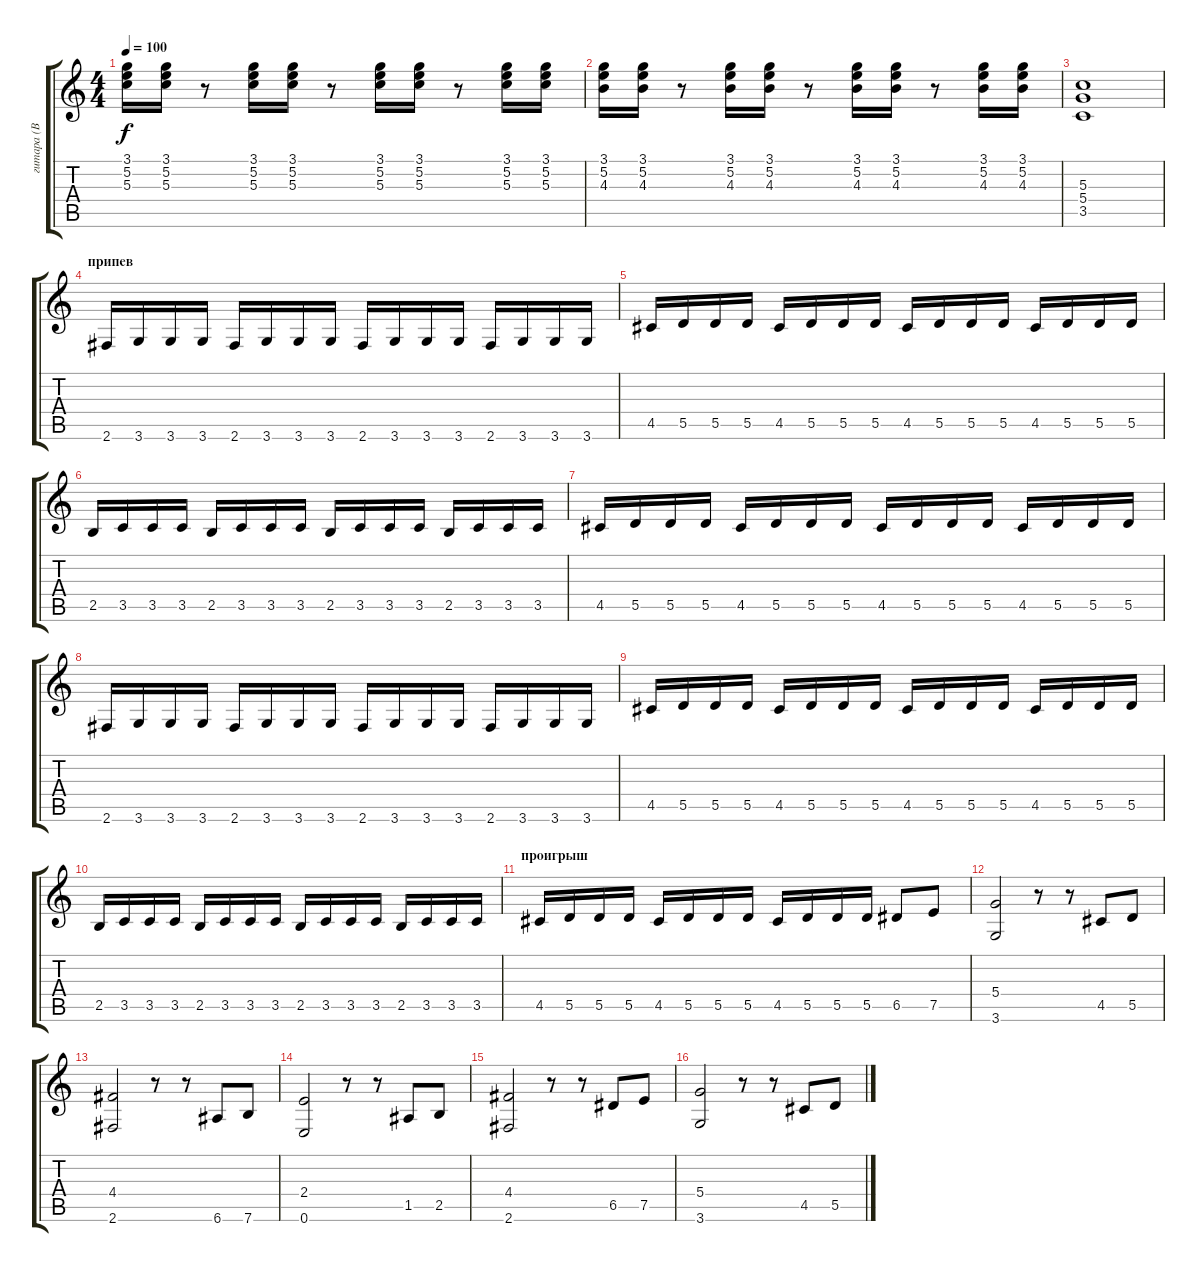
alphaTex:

\track (" гитара (Вадим)" " гитара (В") {instrument distortionguitar}
\staff {score tabs}
\tuning (E4 B3 G3 D3 A2 E2) {hide}
\ts (4 4)
\tempo 100
\clef g2
\ks c
(3.1 5.2 5.3).16{dy f} (3.1 5.2 5.3).16 r.8 (3.1 5.2 5.3).16 (3.1 5.2 5.3).16 r.8 (3.1 5.2 5.3).16 (3.1 5.2 5.3).16 r.8 (3.1 5.2 5.3).16 (3.1 5.2 5.3).16 |
(3.1 5.2 4.3).16 (3.1 5.2 4.3).16 r.8 (3.1 5.2 4.3).16 (3.1 5.2 4.3).16 r.8 (3.1 5.2 4.3).16 (3.1 5.2 4.3).16 r.8 (3.1 5.2 4.3).16 (3.1 5.2 4.3).16 |
(5.3 5.4 3.5).1 |
\section ("" "припев")
2.6.16 3.6.16 3.6.16 3.6.16 2.6.16 3.6.16 3.6.16 3.6.16 2.6.16 3.6.16 3.6.16 3.6.16 2.6.16 3.6.16 3.6.16 3.6.16 |
4.5.16 5.5.16 5.5.16 5.5.16 4.5.16 5.5.16 5.5.16 5.5.16 4.5.16 5.5.16 5.5.16 5.5.16 4.5.16 5.5.16 5.5.16 5.5.16 |
2.5.16 3.5.16 3.5.16 3.5.16 2.5.16 3.5.16 3.5.16 3.5.16 2.5.16 3.5.16 3.5.16 3.5.16 2.5.16 3.5.16 3.5.16 3.5.16 |
4.5.16 5.5.16 5.5.16 5.5.16 4.5.16 5.5.16 5.5.16 5.5.16 4.5.16 5.5.16 5.5.16 5.5.16 4.5.16 5.5.16 5.5.16 5.5.16 |
2.6.16 3.6.16 3.6.16 3.6.16 2.6.16 3.6.16 3.6.16 3.6.16 2.6.16 3.6.16 3.6.16 3.6.16 2.6.16 3.6.16 3.6.16 3.6.16 |
4.5.16 5.5.16 5.5.16 5.5.16 4.5.16 5.5.16 5.5.16 5.5.16 4.5.16 5.5.16 5.5.16 5.5.16 4.5.16 5.5.16 5.5.16 5.5.16 |
2.5.16 3.5.16 3.5.16 3.5.16 2.5.16 3.5.16 3.5.16 3.5.16 2.5.16 3.5.16 3.5.16 3.5.16 2.5.16 3.5.16 3.5.16 3.5.16 |
\section ("" "проигрыш")
4.5.16 5.5.16 5.5.16 5.5.16 4.5.16 5.5.16 5.5.16 5.5.16 4.5.16 5.5.16 5.5.16 5.5.16 6.5.8 7.5.8 |
(5.4 3.6).2 r.8 r.8 4.5.8 5.5.8 |
(4.4 2.6).2 r.8 r.8 6.6.8 7.6.8 |
(2.4 0.6).2 r.8 r.8 1.5.8 2.5.8 |
(4.4 2.6).2 r.8 r.8 6.5.8 7.5.8 |
(5.4 3.6).2 r.8 r.8 4.5.8 5.5.8
